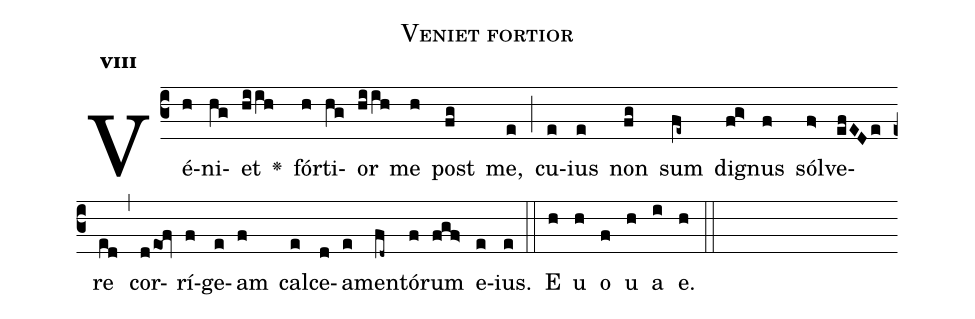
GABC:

name:Veniet fortior;
office-part:Antiphona;
mode:8;
%%
initial-style: 1;
name: Veniet fortior
book: Antiphonae & Responsoria/Tomus I, p. 27;
occasion: Hebdomada II Adventus Dominica;
office-part: Vesperae II Ant Ea;
user-notes: ;
commentary: ;
annotation: 8c;
centering-scheme: english;
fontsize: 12;
font: OFLSortsMillGoudy;
height: 11;
width: 4.5;
%%
(c3)Vé(h)ni(hg)et(hi/ih) <v>\greheightstar</v>() fór(h)ti(hg)or(hi/ih) me(h) post(fg) me,(e) (;) cu(e)ius(e) non(fg) sum(fe~) di(fg>)gnus(f) sól(f>)ve(efEDe)re(ed) (,) cor(deof)rí(f)ge(e)am(f) cal(e)ce(d)a(e)men(fd~)tó(f)rum(fgf>) e(e)ius.(e) (::)
E(h) u(h) o(f) u(h) a(i) e.(h) (::)
